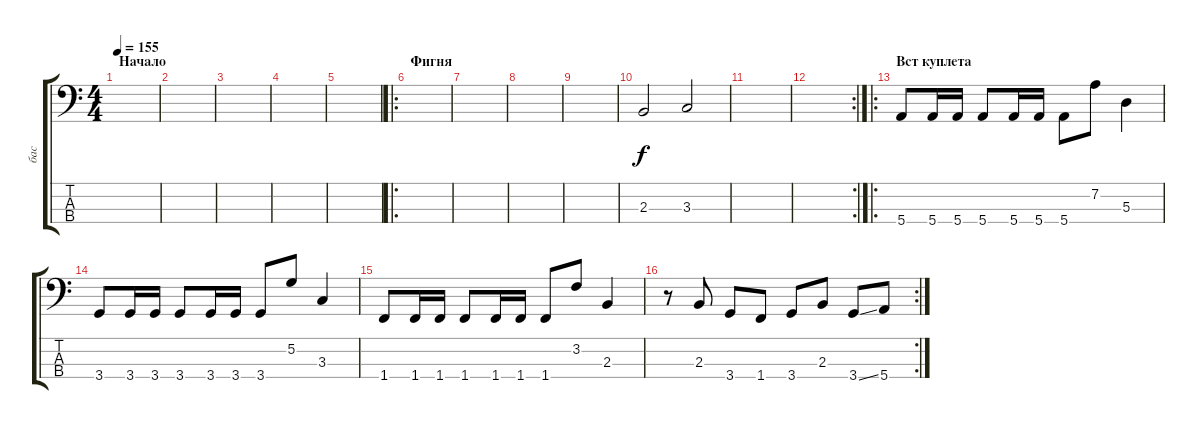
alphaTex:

\track ("бас" "бас") {instrument electricbasspick}
\staff {score tabs}
\tuning (G2 D2 A1 E1) {hide}
\ts (4 4)
\section ("" "Начало")
\tempo 155
\clef f4
\ks c
|
|
|
|
|
\ro
\section ("" "Фигня")
|
|
|
|
2.3.2 3.3.2 |
|
\rc 2
|
\ro
\section ("" "Вст куплета")
5.4.8 5.4.16 5.4.16 5.4.8 5.4.16 5.4.16 5.4.8 7.2.8 5.3.4 |
3.4.8 3.4.16 3.4.16 3.4.8 3.4.16 3.4.16 3.4.8 5.2.8 3.3.4 |
1.4.8 1.4.16 1.4.16 1.4.8 1.4.16 1.4.16 1.4.8 3.2.8 2.3.4 |
\rc 2
r.8 2.3.8 3.4.8 1.4.8 3.4.8 2.3.8 3.4{ss}.8 5.4.8
